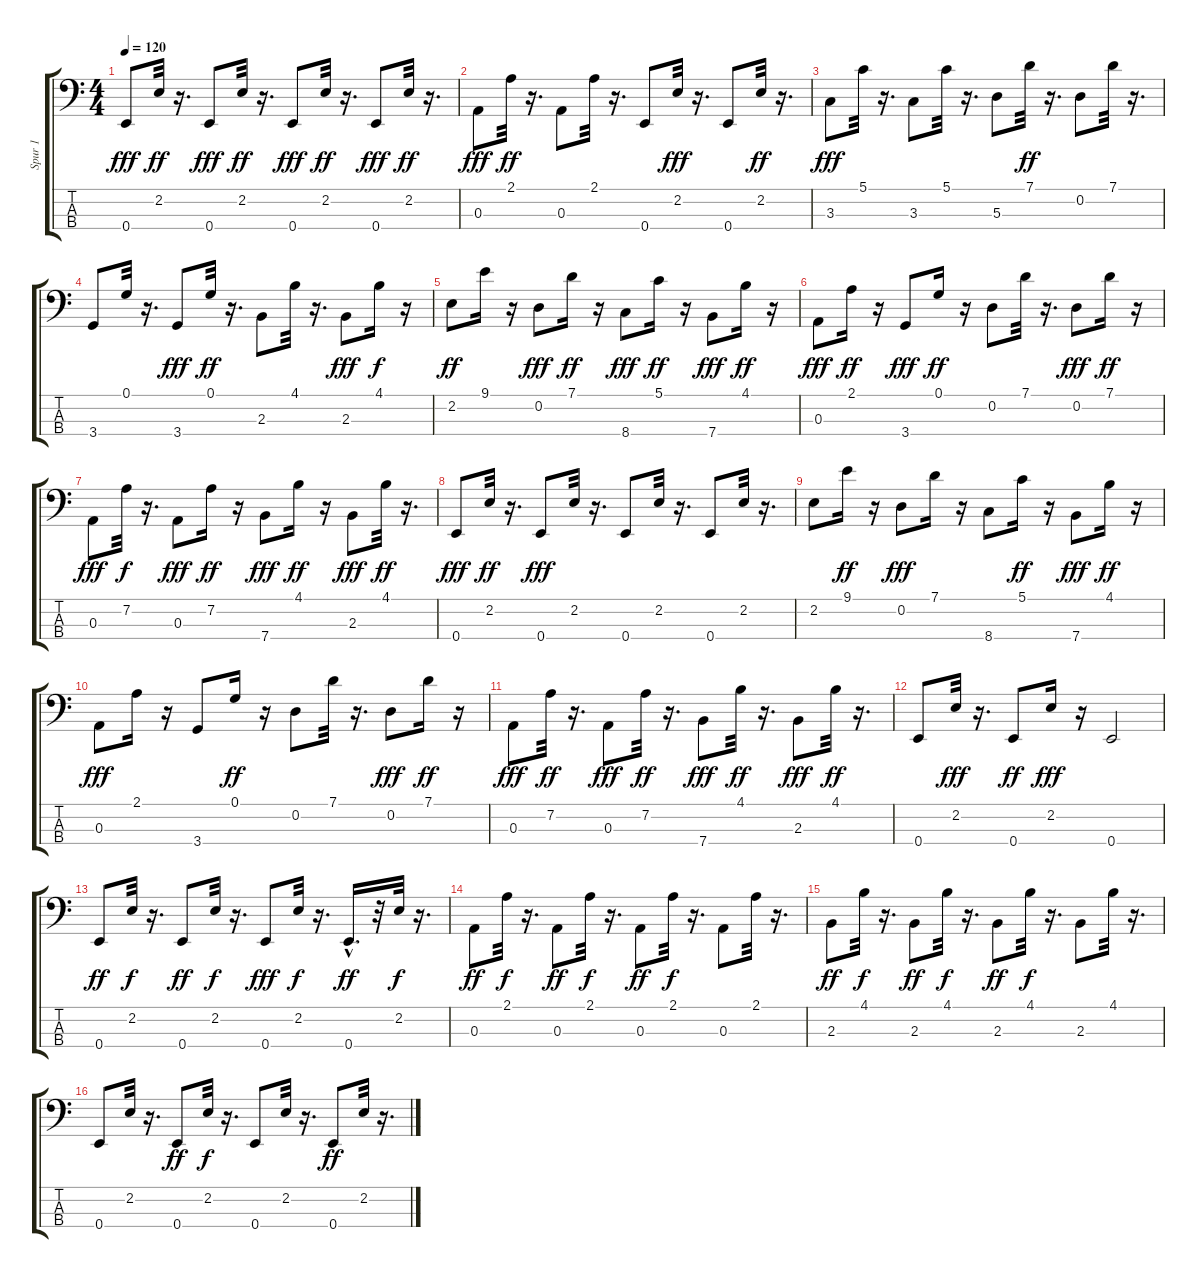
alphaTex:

\track ("Spur 1" "Spur 1") {instrument slapbass2}
\staff {score tabs}
\tuning (G2 D2 A1 E1) {hide}
\ts (4 4)
\tempo 120
\clef f4
\ks c
0.4.8{dy fff} 2.2.32{dy ff} r.16{d} 0.4.8{dy fff} 2.2.32{dy ff} r.16{d} 0.4.8{dy fff} 2.2.32{dy ff} r.16{d} 0.4.8{dy fff} 2.2.32{dy ff} r.16{d} |
0.3.8{dy fff} 2.1.32{dy ff} r.16{d} 0.3.8 2.1.32 r.16{d} 0.4.8 2.2.32{dy fff} r.16{d} 0.4.8 2.2.32{dy ff} r.16{d} |
3.3.8{dy fff} 5.1.32 r.16{d} 3.3.8 5.1.32 r.16{d} 5.3.8 7.1.32{dy ff} r.16{d} 0.2.8 7.1.32 r.16{d} |
3.4.8 0.1.32 r.16{d} 3.4.8{dy fff} 0.1.32{dy ff} r.16{d} 2.3.8 4.1.32 r.16{d} 2.3.8{dy fff} 4.1.16{dy f} r.16 |
2.2.8{dy ff} 9.1.16 r.16 0.2.8{dy fff} 7.1.16{dy ff} r.16 8.4.8{dy fff} 5.1.16{dy ff} r.16 7.4.8{dy fff} 4.1.16{dy ff} r.16 |
0.3.8{dy fff} 2.1.16{dy ff} r.16 3.4.8{dy fff} 0.1.16{dy ff} r.16 0.2.8 7.1.32 r.16{d} 0.2.8{dy fff} 7.1.16{dy ff} r.16 |
0.3.8{dy fff} 7.2.32{dy f} r.16{d} 0.3.8{dy fff} 7.2.16{dy ff} r.16 7.4.8{dy fff} 4.1.16{dy ff} r.16 2.3.8{dy fff} 4.1.32{dy ff} r.16{d} |
0.4.8{dy fff} 2.2.32{dy ff} r.16{d} 0.4.8{dy fff} 2.2.32 r.16{d} 0.4.8 2.2.32 r.16{d} 0.4.8 2.2.32 r.16{d} |
2.2.8 9.1.16{dy ff} r.16 0.2.8{dy fff} 7.1.16 r.16 8.4.8 5.1.16{dy ff} r.16 7.4.8{dy fff} 4.1.16{dy ff} r.16 |
0.3.8{dy fff} 2.1.16 r.16 3.4.8 0.1.16{dy ff} r.16 0.2.8 7.1.32 r.16{d} 0.2.8{dy fff} 7.1.16{dy ff} r.16 |
0.3.8{dy fff} 7.2.32{dy ff} r.16{d} 0.3.8{dy fff} 7.2.32{dy ff} r.16{d} 7.4.8{dy fff} 4.1.32{dy ff} r.16{d} 2.3.8{dy fff} 4.1.32{dy ff} r.16{d} |
0.4.8 2.2.32{dy fff} r.16{d} 0.4.8{dy ff} 2.2.16{dy fff} r.16 0.4.2 |
0.4.8{dy ff} 2.2.32{dy f} r.16{d} 0.4.8{dy ff} 2.2.32{dy f} r.16{d} 0.4.8{dy fff} 2.2.32{dy f} r.16{d} 0.4{hac}.16{d dy ff} r.32 2.2.32{dy f} r.16{d} |
0.3.8{dy ff} 2.1.32{dy f} r.16{d} 0.3.8{dy ff} 2.1.32{dy f} r.16{d} 0.3.8{dy ff} 2.1.32{dy f} r.16{d} 0.3.8 2.1.32 r.16{d} |
2.3.8{dy ff} 4.1.32{dy f} r.16{d} 2.3.8{dy ff} 4.1.32{dy f} r.16{d} 2.3.8{dy ff} 4.1.32{dy f} r.16{d} 2.3.8 4.1.32 r.16{d} |
0.4.8 2.2.32 r.16{d} 0.4.8{dy ff} 2.2.32{dy f} r.16{d} 0.4.8 2.2.32 r.16{d} 0.4.8{dy ff} 2.2.32 r.16{d}
